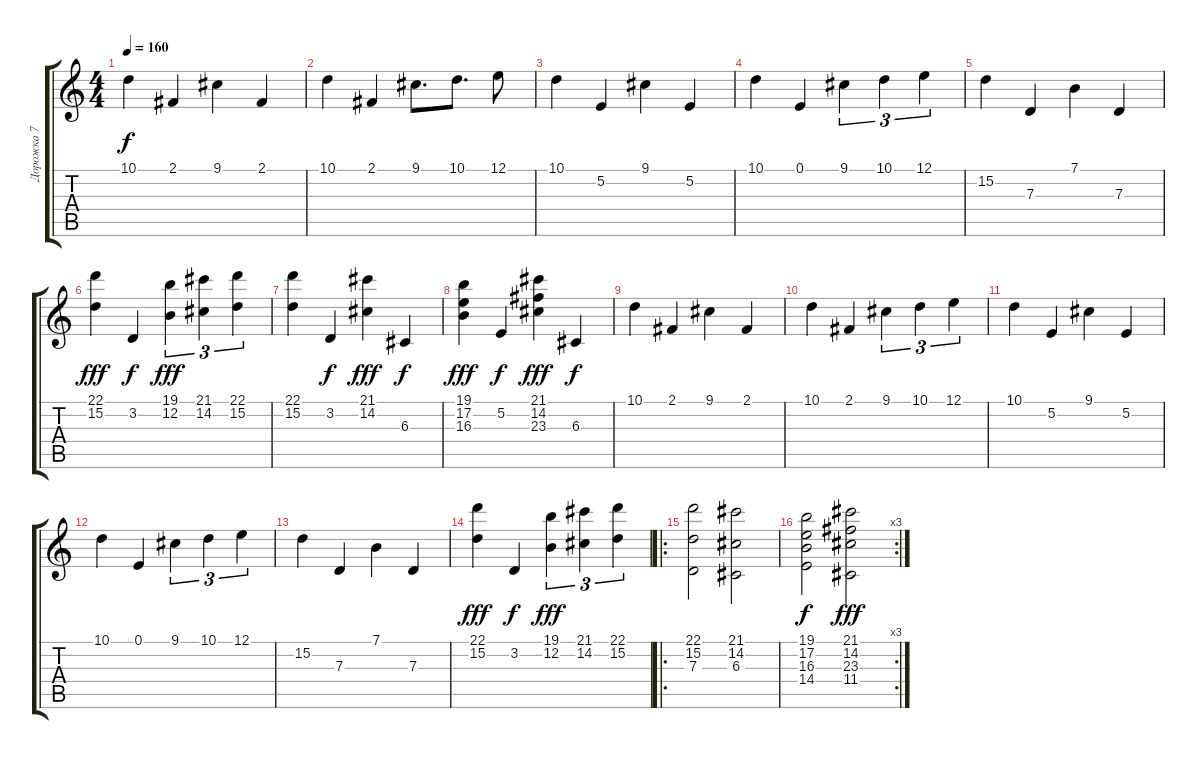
\track ("Дорожка 7" "Дорожка 7") {instrument brightacousticpiano}
\staff {score tabs}
\tuning (E4 B3 G3 D3 A2 E2) {hide}
\ts (4 4)
\tempo 160
\clef g2
\ks c
10.1.4{dy f} 2.1.4 9.1.4 2.1.4 |
10.1.4 2.1.4 9.1.8{d} 10.1.8{d} 12.1.8 |
10.1.4 5.2.4 9.1.4 5.2.4 |
10.1.4 0.1.4 9.1.4{tu (3 2)} 10.1.4{tu (3 2)} 12.1.4{tu (3 2)} |
15.2.4 7.3.4 7.1.4 7.3.4 |
(22.1 15.2).4{dy fff} 3.2.4{dy f} (19.1 12.2).4{tu (3 2) dy fff} (21.1 14.2).4{tu (3 2)} (22.1 15.2).4{tu (3 2)} |
(22.1 15.2).4 3.2.4{dy f} (21.1 14.2).4{dy fff} 6.3.4{dy f} |
(19.1 17.2 16.3).4{dy fff} 5.2.4{dy f} (21.1 14.2 23.3).4{dy fff} 6.3.4{dy f} |
10.1.4 2.1.4 9.1.4 2.1.4 |
10.1.4 2.1.4 9.1.4{tu (3 2)} 10.1.4{tu (3 2)} 12.1.4{tu (3 2)} |
10.1.4 5.2.4 9.1.4 5.2.4 |
10.1.4 0.1.4 9.1.4{tu (3 2)} 10.1.4{tu (3 2)} 12.1.4{tu (3 2)} |
15.2.4 7.3.4 7.1.4 7.3.4 |
(22.1 15.2).4{dy fff} 3.2.4{dy f} (19.1 12.2).4{tu (3 2) dy fff} (21.1 14.2).4{tu (3 2)} (22.1 15.2).4{tu (3 2)} |
\ro
(22.1 15.2 7.3).2 (21.1 14.2 6.3).2 |
\rc 3
(19.1 17.2 16.3 14.4).2{dy f} (21.1 14.2 23.3 11.4).2{dy fff}
